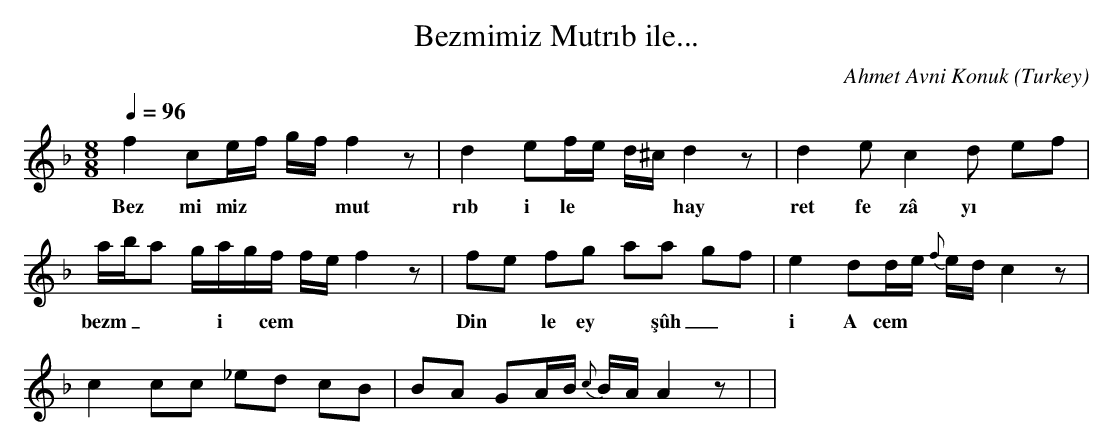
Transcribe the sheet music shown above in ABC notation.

X:1
T: Bezmimiz Mutrıb ile...
C: Ahmet Avni Konuk
O: Turkey
M: 8/8
L: 1/16
K: C _B
Q: 1/4=96
f4 c2ef gff4z2  | d4 e2fe d^cd4z2  | \
w:  Bez mi miz  *  *  *  mut  |  rıb  i le  *  *  *  hay  |
d4 e2c4d2 e2f2  |
w:  ret fe zâ yı   |
aba2 gagf fef4z2  | f2e2 f2g2 a2a2 g2f2  | \
w:  bezm_ *  *  i  *  cem    |  Din *  le  ey  *  şûh_  |
e4 d2de {f}edc4z2  |
w:  i  A cem *  *  *  *  kür  |
c4 c2c2 _e2d2 c2B2  | B2A2 G2AB {c}BAA4z2  | |
